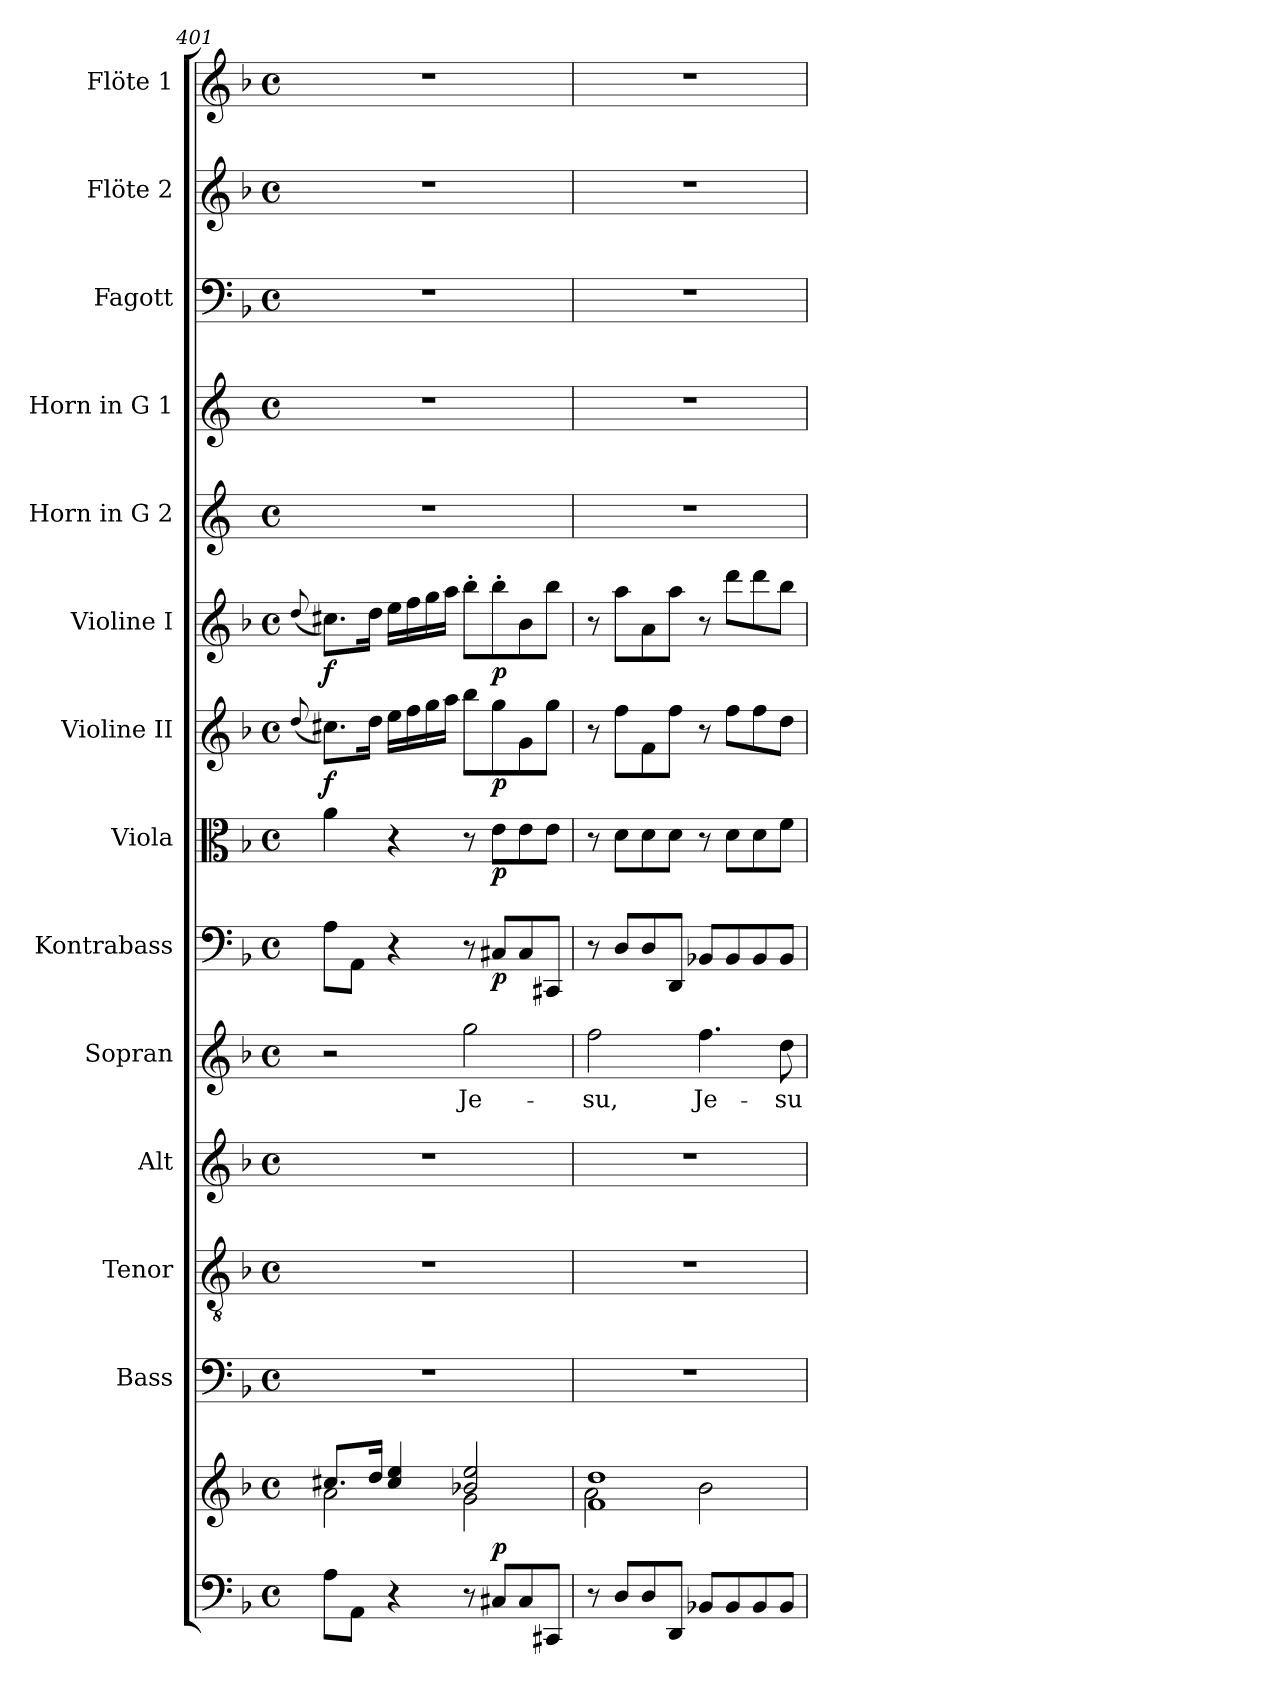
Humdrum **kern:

**kern	**kern	**dynam	**kern	**kern	**kern	**kern	**text	**kern	**dynam	**kern	**dynam	**kern	**dynam	**kern	**dynam	**kern	**kern	**kern	**kern	**kern
*part14	*part14	*part14	*part13	*part12	*part11	*part10	*part10	*part9	*part9	*part8	*part8	*part7	*part7	*part6	*part6	*part5	*part4	*part3	*part2	*part1
*staff15	*staff14	*staff14/15	*staff13	*staff12	*staff11	*staff10	*staff10	*staff9	*staff9	*staff8	*staff8	*staff7	*staff7	*staff6	*staff6	*staff5	*staff4	*staff3	*staff2	*staff1
*	*	*	*I"Bass	*I"Tenor	*I"Alt	*I"Sopran	*	*I"Kontrabass	*	*I"Viola	*	*I"Violine II	*	*I"Violine I	*	*I"Horn in G 2	*I"Horn in G 1	*I"Fagott	*I"Flöte 2	*I"Flöte 1
*	*	*	*I'B.	*I'T.	*I'A.	*I'S.	*	*I'Kb.	*	*I'Vla.	*	*I'Vl. II	*	*I'Vl. I	*	*	*	*I'Fg.	*I'Fl. 2	*I'Fl. 1
!!LO:PB:g=z
*clefF4	*clefG2	*	*clefF4	*clefGv2	*clefG2	*clefG2	*	*clefF4	*	*clefC3	*	*clefG2	*	*clefG2	*	*clefG2	*clefG2	*clefF4	*clefG2	*clefG2
*	*	*	*	*	*	*	*	*ITrd7c12	*	*	*	*	*	*	*	*ITrd4c7	*ITrd4c7	*	*	*
*k[b-]	*k[b-]	*	*k[b-]	*k[b-]	*k[b-]	*k[b-]	*	*k[b-]	*	*k[b-]	*	*k[b-]	*	*k[b-]	*	*k[b-]	*k[b-]	*k[b-]	*k[b-]	*k[b-]
*F:	*F:	*	*F:	*F:	*F:	*F:	*	*F:	*	*F:	*	*F:	*	*F:	*	*F:	*F:	*F:	*F:	*F:
*M4/4	*M4/4	*	*M4/4	*M4/4	*M4/4	*M4/4	*	*M4/4	*	*M4/4	*	*M4/4	*	*M4/4	*	*M4/4	*M4/4	*M4/4	*M4/4	*M4/4
*met(c)	*met(c)	*	*met(c)	*met(c)	*met(c)	*met(c)	*	*met(c)	*	*met(c)	*	*met(c)	*	*met(c)	*	*met(c)	*met(c)	*met(c)	*met(c)	*met(c)
=401	=401	=401	=401	=401	=401	=401	=401	=401	=401	=401	=401	=401	=401	=401	=401	=401	=401	=401	=401	=401
.	.	.	.	.	.	.	.	.	.	.	.	(<8qqdd/	.	(<8qqdd/	.	.	.	.	.	.
*	*^	*	*	*	*	*	*	*	*	*	*	*	*	*	*	*	*	*	*	*
!	!	!	!	!	!	!	!	!	!	!	!	!	!	!LO:DY:b	!	!LO:DY:b	!	!	!	!	!
8A\L	8.cc#X/L	2a\	.	1r	1r	1r	2r	.	8AA\L	.	4a\	.	8.cc#X\L)	f	8.cc#X\L)	f	1r	1r	1r	1r	1r
8AA\J	.	.	.	.	.	.	.	.	8AAA\J	.	.	.	.	.	.	.	.	.	.	.	.
.	16dd/Jk	.	.	.	.	.	.	.	.	.	.	.	16dd\Jk	.	16dd\Jk	.	.	.	.	.	.
4r	4cc#/ 4ee/	.	.	.	.	.	.	.	4r	.	4r	.	16ee\LL	.	16ee\LL	.	.	.	.	.	.
.	.	.	.	.	.	.	.	.	.	.	.	.	16ff\	.	16ff\	.	.	.	.	.	.
.	.	.	.	.	.	.	.	.	.	.	.	.	16gg\	.	16gg\	.	.	.	.	.	.
.	.	.	.	.	.	.	.	.	.	.	.	.	16aa\JJ	.	16aa\JJ	.	.	.	.	.	.
!	!	!	!	!	!	!	!	!LO:LY:b	!	!	!	!	!	!	!	!	!	!	!	!	!
8r	2b-X/ 2ee/	2g\	.	.	.	.	2gg\	Je-	8r	.	8r	.	8bb-\L	.	8bb-'>\L	.	.	.	.	.	.
!	!	!	!LO:DY:a=2	!	!	!	!	!	!	!LO:DY:b	!	!LO:DY:b	!	!LO:DY:b	!	!LO:DY:b	!	!	!	!	!
8C#X/L	.	.	p	.	.	.	.	.	8CC#X/L	p	8e\L	p	8gg\	p	8bb-'>\	p	.	.	.	.	.
8C#/	.	.	.	.	.	.	.	.	8CC#/	.	8e\	.	8g\	.	8b-\	.	.	.	.	.	.
8CC#X/J	.	.	.	.	.	.	.	.	8CCC#X/J	.	8e\J	.	8gg\J	.	8bb-\J	.	.	.	.	.	.
=402	=402	=402	=402	=402	=402	=402	=402	=402	=402	=402	=402	=402	=402	=402	=402	=402	=402	=402	=402	=402	=402
!	!	!	!	!	!	!	!	!LO:LY:b	!	!	!	!	!	!	!	!	!	!	!	!	!
8r	1f 1dd	2a\	.	1r	1r	1r	2ff\	-su,	8r	.	8r	.	8r	.	8r	.	1r	1r	1r	1r	1r
8D/L	.	.	.	.	.	.	.	.	8DD/L	.	8d\L	.	8ff\L	.	8aa\L	.	.	.	.	.	.
8D/	.	.	.	.	.	.	.	.	8DD/	.	8d\	.	8f\	.	8a\	.	.	.	.	.	.
8DD/J	.	.	.	.	.	.	.	.	8DDD/J	.	8d\J	.	8ff\J	.	8aa\J	.	.	.	.	.	.
!	!	!	!	!	!	!	!	!LO:LY:b	!	!	!	!	!	!	!	!	!	!	!	!	!
8BB-X/L	.	2b-\	.	.	.	.	4.ff\	Je-	8BBB-X/L	.	8r	.	8r	.	8r	.	.	.	.	.	.
8BB-/	.	.	.	.	.	.	.	.	8BBB-/	.	8d\L	.	8ff\L	.	8ddd\L	.	.	.	.	.	.
8BB-/	.	.	.	.	.	.	.	.	8BBB-/	.	8d\	.	8ff\	.	8ddd\	.	.	.	.	.	.
!	!	!	!	!	!	!	!	!LO:LY:b	!	!	!	!	!	!	!	!	!	!	!	!	!
8BB-/J	.	.	.	.	.	.	8dd\	-su	8BBB-/J	.	8f\J	.	8dd\J	.	8bb-\J	.	.	.	.	.	.
*	*v	*v	*	*	*	*	*	*	*	*	*	*	*	*	*	*	*	*	*	*	*
=	=	=	=	=	=	=	=	=	=	=	=	=	=	=	=	=	=	=	=	=
*-	*-	*-	*-	*-	*-	*-	*-	*-	*-	*-	*-	*-	*-	*-	*-	*-	*-	*-	*-	*-
